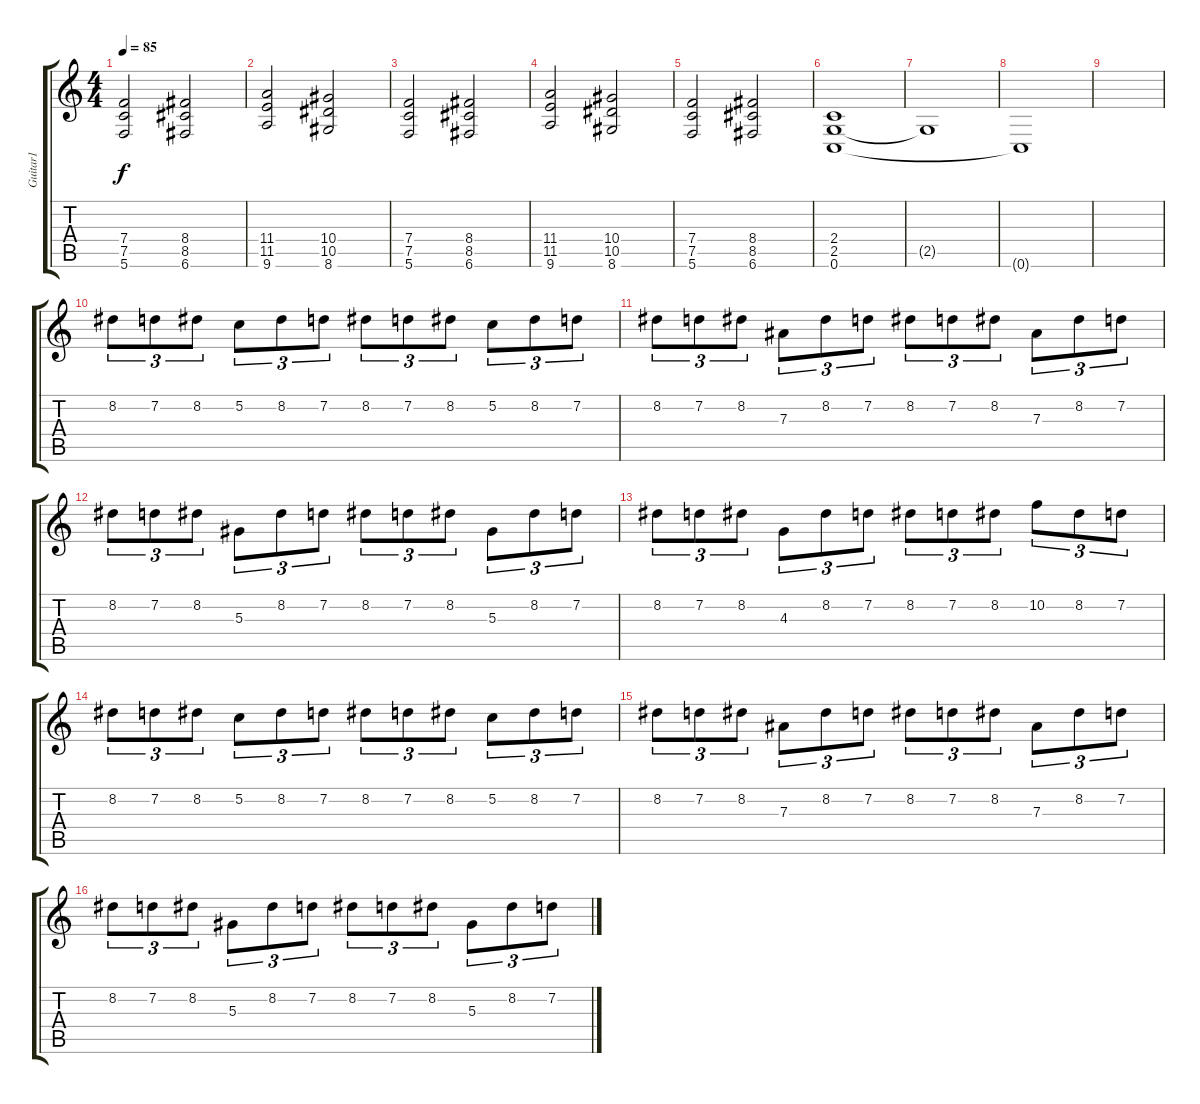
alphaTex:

\track ("Guitar1" "Guitar1") {instrument distortionguitar}
\staff {score tabs}
\tuning (C4 G3 Eb3 Bb2 F2 C2) {hide}
\ts (4 4)
\tempo 85
\clef g2
\ks c
(7.4 7.5 5.6).2{dy f} (8.4 8.5 6.6).2 |
(11.4 11.5 9.6).2 (10.4 10.5 8.6).2 |
(7.4 7.5 5.6).2 (8.4 8.5 6.6).2 |
(11.4 11.5 9.6).2 (10.4 10.5 8.6).2 |
(7.4 7.5 5.6).2 (8.4 8.5 6.6).2 |
(2.4 2.5 0.6).1 |
2.5{t}.1 |
0.6{t}.1 |
|
8.2.8{tu (3 2)} 7.2.8{tu (3 2)} 8.2.8{tu (3 2)} 5.2.8{tu (3 2)} 8.2.8{tu (3 2)} 7.2.8{tu (3 2)} 8.2.8{tu (3 2)} 7.2.8{tu (3 2)} 8.2.8{tu (3 2)} 5.2.8{tu (3 2)} 8.2.8{tu (3 2)} 7.2.8{tu (3 2)} |
8.2.8{tu (3 2)} 7.2.8{tu (3 2)} 8.2.8{tu (3 2)} 7.3.8{tu (3 2)} 8.2.8{tu (3 2)} 7.2.8{tu (3 2)} 8.2.8{tu (3 2)} 7.2.8{tu (3 2)} 8.2.8{tu (3 2)} 7.3.8{tu (3 2)} 8.2.8{tu (3 2)} 7.2.8{tu (3 2)} |
8.2.8{tu (3 2)} 7.2.8{tu (3 2)} 8.2.8{tu (3 2)} 5.3.8{tu (3 2)} 8.2.8{tu (3 2)} 7.2.8{tu (3 2)} 8.2.8{tu (3 2)} 7.2.8{tu (3 2)} 8.2.8{tu (3 2)} 5.3.8{tu (3 2)} 8.2.8{tu (3 2)} 7.2.8{tu (3 2)} |
8.2.8{tu (3 2)} 7.2.8{tu (3 2)} 8.2.8{tu (3 2)} 4.3.8{tu (3 2)} 8.2.8{tu (3 2)} 7.2.8{tu (3 2)} 8.2.8{tu (3 2)} 7.2.8{tu (3 2)} 8.2.8{tu (3 2)} 10.2.8{tu (3 2)} 8.2.8{tu (3 2)} 7.2.8{tu (3 2)} |
8.2.8{tu (3 2)} 7.2.8{tu (3 2)} 8.2.8{tu (3 2)} 5.2.8{tu (3 2)} 8.2.8{tu (3 2)} 7.2.8{tu (3 2)} 8.2.8{tu (3 2)} 7.2.8{tu (3 2)} 8.2.8{tu (3 2)} 5.2.8{tu (3 2)} 8.2.8{tu (3 2)} 7.2.8{tu (3 2)} |
8.2.8{tu (3 2)} 7.2.8{tu (3 2)} 8.2.8{tu (3 2)} 7.3.8{tu (3 2)} 8.2.8{tu (3 2)} 7.2.8{tu (3 2)} 8.2.8{tu (3 2)} 7.2.8{tu (3 2)} 8.2.8{tu (3 2)} 7.3.8{tu (3 2)} 8.2.8{tu (3 2)} 7.2.8{tu (3 2)} |
8.2.8{tu (3 2)} 7.2.8{tu (3 2)} 8.2.8{tu (3 2)} 5.3.8{tu (3 2)} 8.2.8{tu (3 2)} 7.2.8{tu (3 2)} 8.2.8{tu (3 2)} 7.2.8{tu (3 2)} 8.2.8{tu (3 2)} 5.3.8{tu (3 2)} 8.2.8{tu (3 2)} 7.2.8{tu (3 2)}
